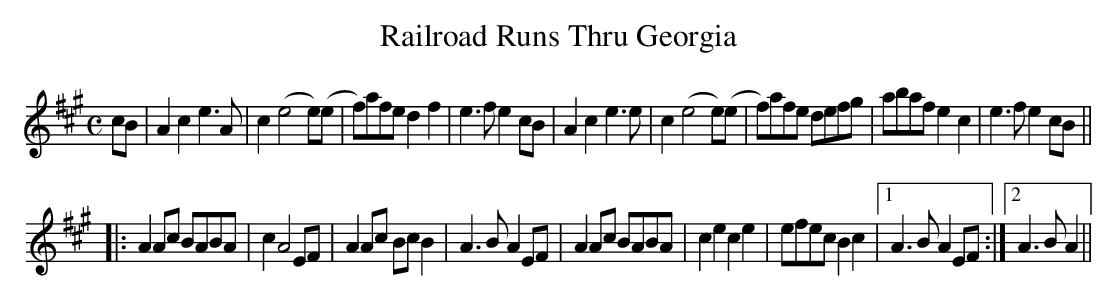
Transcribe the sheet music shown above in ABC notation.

X:1
T:Railroad Runs Thru Georgia
M:C
L:1/8
K:A
cB |\
A2c2 e3A | c2(e4 e)(e | f)afe d2f2 | e3f e2cB |\
A2c2 e3e | c2(e4 e)(e | f)afe defg | abaf e2c2 | e3f e2cB ||
|: A2Ac BABA | c2 A4 EF | A2Ac BcB2 | A3B A2EF |\
A2Ac BABA | c2e2 c2e2 | efec B2c2 |1 A3B A2EF :|2 A3BA2 ||
